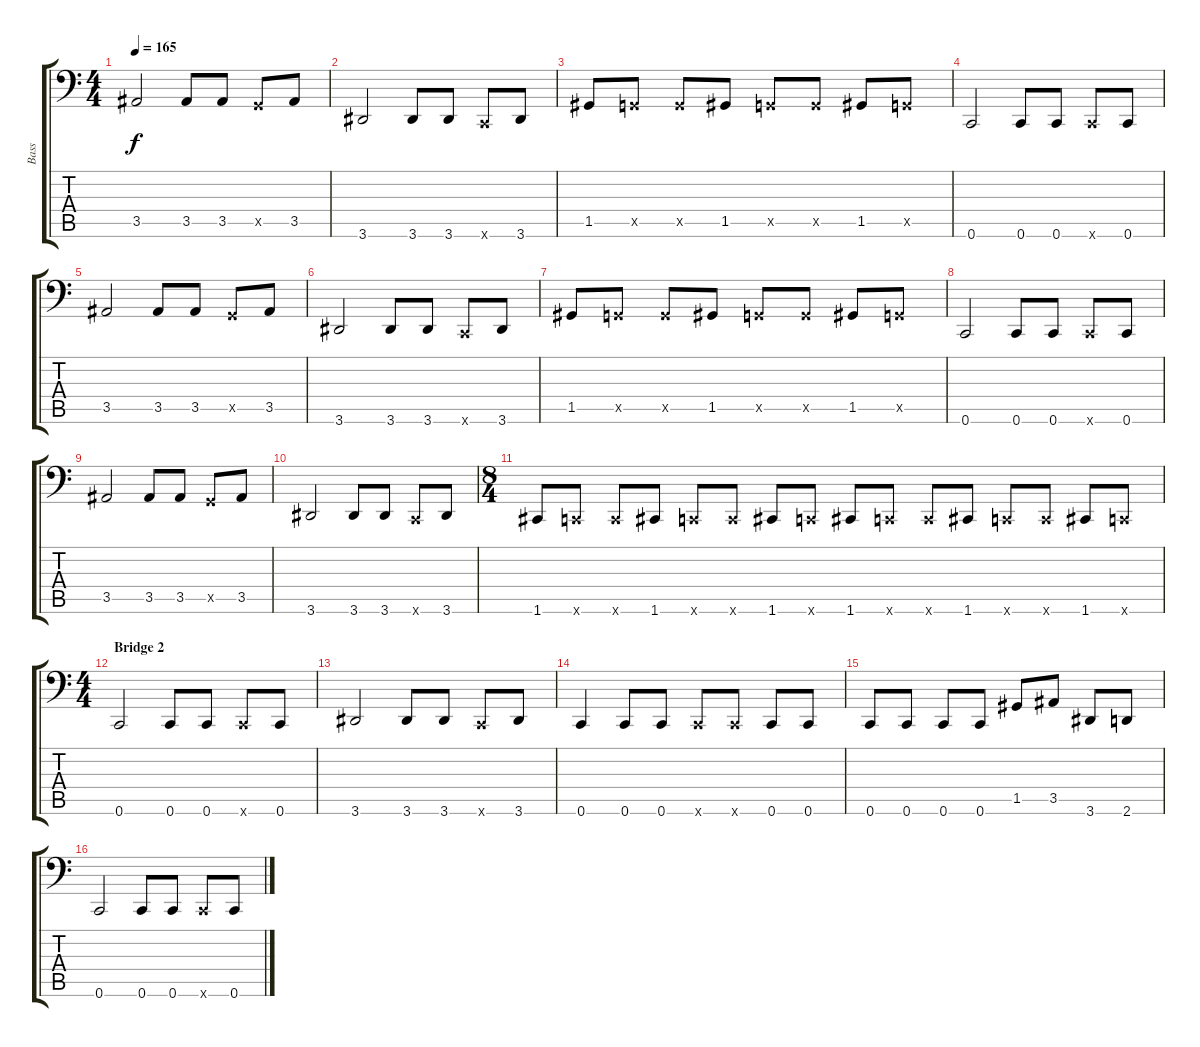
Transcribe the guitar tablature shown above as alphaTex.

\track ("Bass" "Bass") {instrument electricbassfinger}
\staff {score tabs}
\tuning (D3 A2 F2 C2 G1 C1) {hide}
\ts (4 4)
\tempo 165
\clef f4
\ks c
3.5.2{dy f} 3.5.8 3.5.8 0.5{x}.8 3.5.8 |
3.6.2 3.6.8 3.6.8 0.6{x}.8 3.6.8 |
1.5.8 0.5{x}.8 0.5{x}.8 1.5.8 0.5{x}.8 0.5{x}.8 1.5.8 0.5{x}.8 |
0.6.2 0.6.8 0.6.8 0.6{x}.8 0.6.8 |
3.5.2 3.5.8 3.5.8 0.5{x}.8 3.5.8 |
3.6.2 3.6.8 3.6.8 0.6{x}.8 3.6.8 |
1.5.8 0.5{x}.8 0.5{x}.8 1.5.8 0.5{x}.8 0.5{x}.8 1.5.8 0.5{x}.8 |
0.6.2 0.6.8 0.6.8 0.6{x}.8 0.6.8 |
3.5.2 3.5.8 3.5.8 0.5{x}.8 3.5.8 |
3.6.2 3.6.8 3.6.8 0.6{x}.8 3.6.8 |
\ts (8 4)
1.6.8 0.6{x}.8 0.6{x}.8 1.6.8 0.6{x}.8 0.6{x}.8 1.6.8 0.6{x}.8 1.6.8 0.6{x}.8 0.6{x}.8 1.6.8 0.6{x}.8 0.6{x}.8 1.6.8 0.6{x}.8 |
\ts (4 4)
\section ("" "Bridge 2")
0.6.2{instrument electricbasspick} 0.6.8 0.6.8 0.6{x}.8 0.6.8 |
3.6.2 3.6.8 3.6.8 0.6{x}.8 3.6.8 |
0.6.4 0.6.8 0.6.8 0.6{x}.8 0.6{x}.8 0.6.8 0.6.8 |
0.6.8 0.6.8 0.6.8 0.6.8 1.5.8 3.5.8 3.6.8 2.6.8 |
0.6.2 0.6.8 0.6.8 0.6{x}.8 0.6.8
